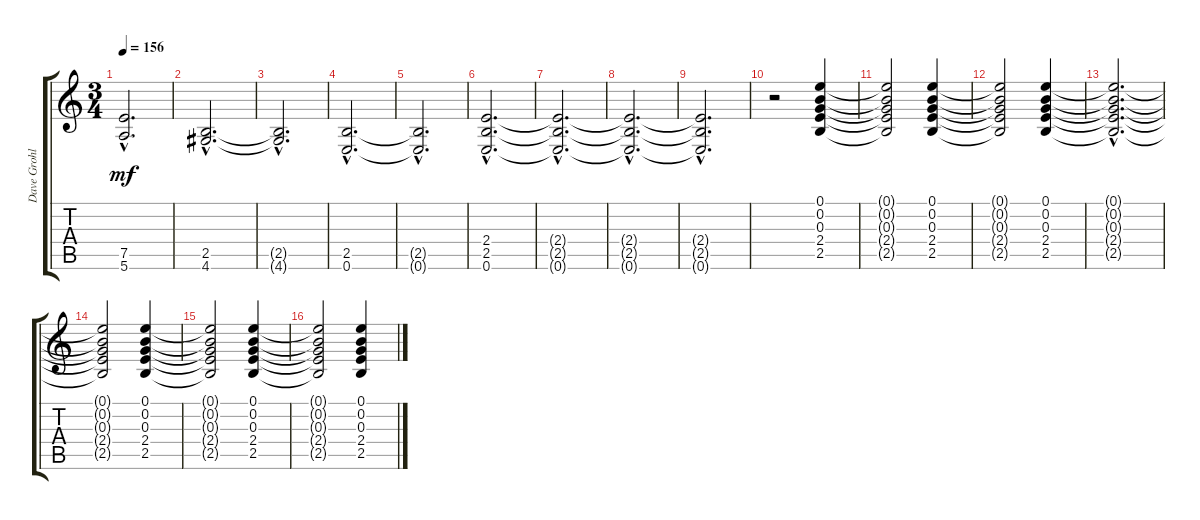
\track ("Dave Grohl" "Dave Grohl") {instrument electricguitarclean}
\staff {score tabs}
\tuning (E4 B3 G3 D3 A2 E2) {hide}
\ts (3 4)
\tempo 156
\clef g2
\ks c
(7.5{hac t} 5.6{hac t}).2{d dy mf} |
(2.5{hac} 4.6{hac}).2{d} |
(2.5{hac t} 4.6{hac t}).2{d} |
(2.5{hac} 0.6{hac}).2{d} |
(2.5{hac t} 0.6{hac t}).2{d} |
(2.4{hac} 2.5{hac} 0.6{hac}).2{d volume 3} |
(2.4{hac t} 2.5{hac t} 0.6{hac t}).2{d volume 6} |
(2.4{hac t} 2.5{hac t} 0.6{hac t}).2{d volume 10} |
(2.4{hac t} 2.5{hac t} 0.6{hac t}).2{d volume 16} |
r.2 (0.1 0.2 0.3 2.4 2.5).4{instrument electricguitarclean} |
(0.1{t} 0.2{t} 0.3{t} 2.4{t} 2.5{t}).2 (0.1 0.2 0.3 2.4 2.5).4 |
(0.1{t} 0.2{t} 0.3{t} 2.4{t} 2.5{t}).2 (0.1 0.2 0.3 2.4 2.5).4 |
(0.1{hac t} 0.2{hac t} 0.3{hac t} 2.4{hac t} 2.5{hac t}).2{d} |
(0.1{t} 0.2{t} 0.3{t} 2.4{t} 2.5{t}).2 (0.1 0.2 0.3 2.4 2.5).4 |
(0.1{t} 0.2{t} 0.3{t} 2.4{t} 2.5{t}).2 (0.1 0.2 0.3 2.4 2.5).4 |
(0.1{t} 0.2{t} 0.3{t} 2.4{t} 2.5{t}).2 (0.1 0.2 0.3 2.4 2.5).4
